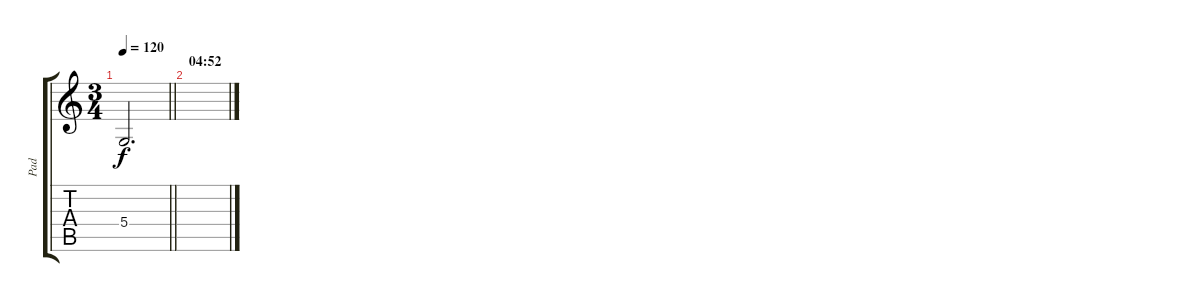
\track ("Pad" "Pad") {instrument pad7halo}
\staff {score tabs}
\tuning (E4 B3 G3 D3 A2 E2) {hide}
\ts (3 4)
\tempo 120
\clef g2
\barLineRight lightlight
\ks c
5.4.2{d dy f volume 15 instrument reversecymbal} |
\section ("" "04:52")
